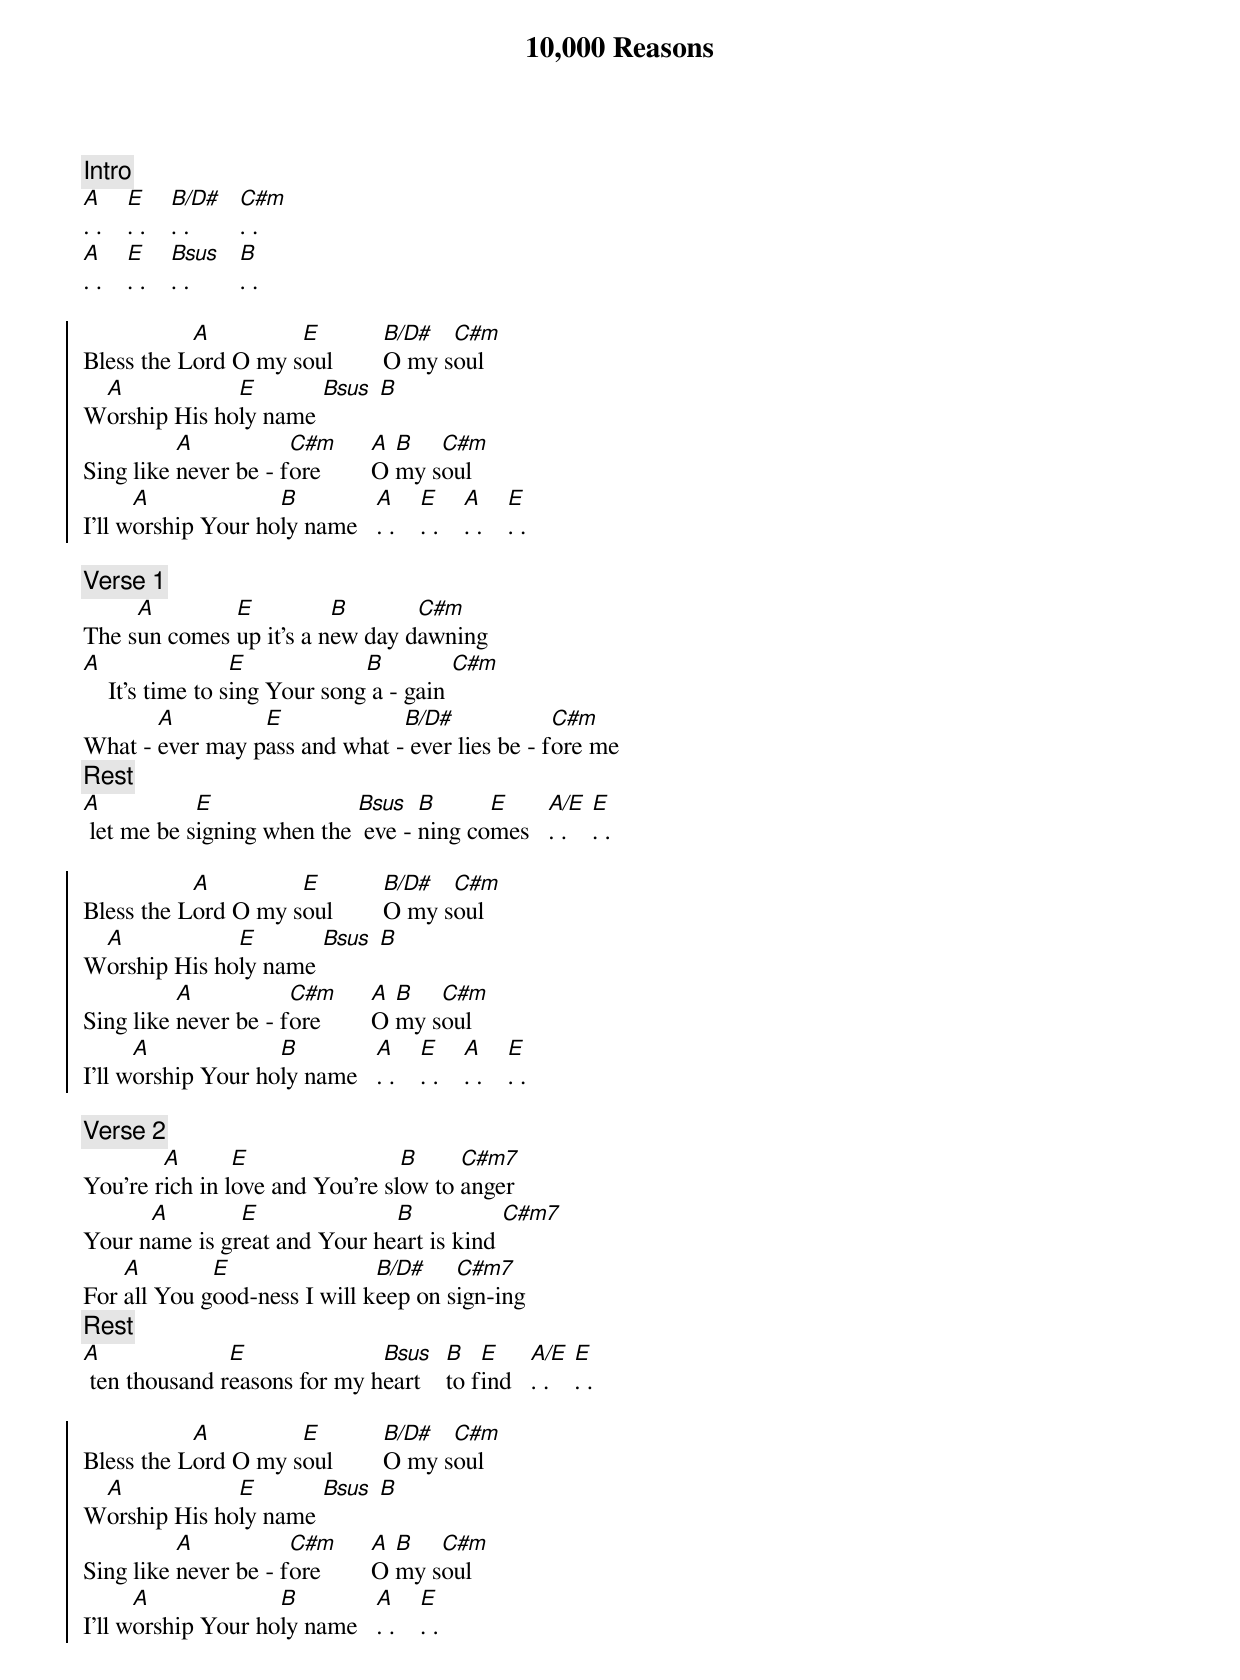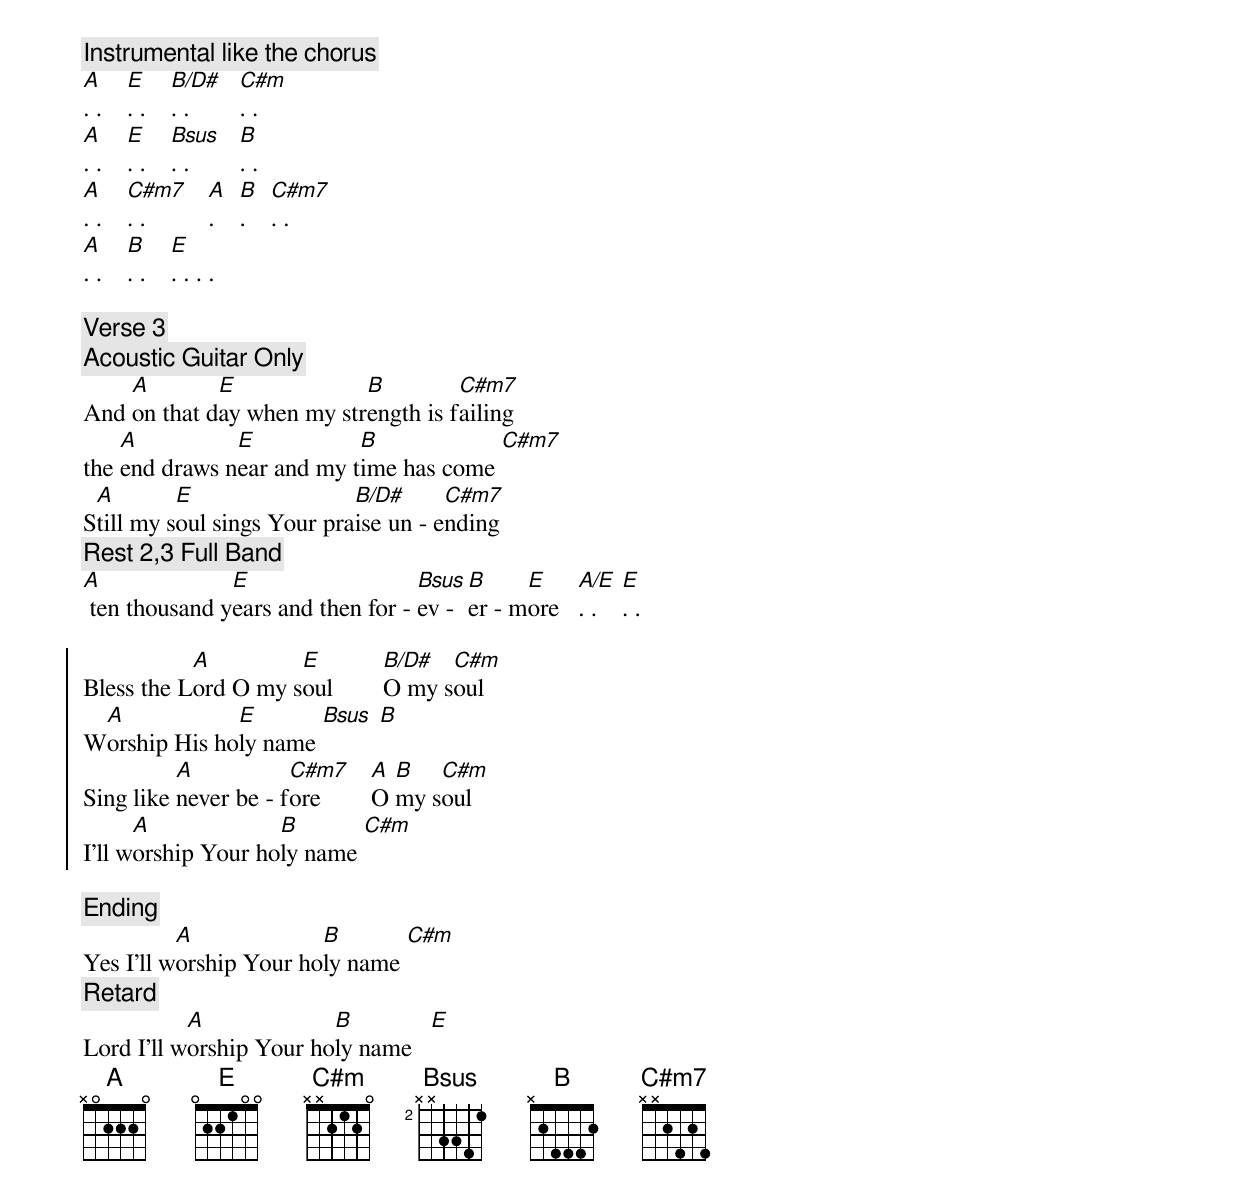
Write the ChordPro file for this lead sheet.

{title: 10,000 Reasons}
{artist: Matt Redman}
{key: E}
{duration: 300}
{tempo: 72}
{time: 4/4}
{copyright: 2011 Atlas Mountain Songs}

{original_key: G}
{c: Intro}
[A]. .    [E]. .    [B/D#]. .        [C#m]. .
[A]. .    [E]. .    [Bsus]. .        [B]. .

{start_of_chorus}
Bless the L[A]ord O my s[E]oul        [B/D#]O my s[C#m]oul
W[A]orship His ho[E]ly name [Bsus] [B]
Sing like [A]never be - f[C#m]ore        [A]O [B]my s[C#m]oul
I'll w[A]orship Your ho[B]ly name   [A]. .    [E]. .    [A]. .    [E]. .
{end_of_chorus}

{c: Verse 1}
The s[A]un comes [E]up it's a n[B]ew day d[C#m]awning
[A]    It's time to s[E]ing Your song[B] a - gain [C#m]
What - [A]ever may p[E]ass and what -[B/D#] ever lies be - f[C#m]ore me
{c: Rest}
[A] let me be s[E]igning when the [Bsus] eve - [B]ning co[E]mes   [A/E]. .    [E]. .

{start_of_chorus}
Bless the L[A]ord O my s[E]oul        [B/D#]O my s[C#m]oul
W[A]orship His ho[E]ly name [Bsus] [B]
Sing like [A]never be - f[C#m]ore        [A]O [B]my s[C#m]oul
I'll w[A]orship Your ho[B]ly name   [A]. .    [E]. .    [A]. .    [E]. .
{end_of_chorus}

{c: Verse 2}
You're r[A]ich in l[E]ove and You're sl[B]ow to [C#m7]anger
Your n[A]ame is gr[E]eat and Your he[B]art is kind [C#m7]
For [A]all You g[E]ood-ness I will k[B/D#]eep on s[C#m7]ign-ing
{c: Rest}
[A] ten thousand r[E]easons for my h[Bsus]eart    [B]to f[E]ind   [A/E]. .    [E]. .

{start_of_chorus}
Bless the L[A]ord O my s[E]oul        [B/D#]O my s[C#m]oul
W[A]orship His ho[E]ly name [Bsus] [B]
Sing like [A]never be - f[C#m]ore        [A]O [B]my s[C#m]oul
I'll w[A]orship Your ho[B]ly name   [A]. .    [E]. .
{end_of_chorus}

{c: Instrumental like the chorus}
[A]. .    [E]. .    [B/D#]. .        [C#m]. .
[A]. .    [E]. .    [Bsus]. .        [B]. .
[A]. .    [C#m7]. .          [A].    [B].    [C#m7]. .
[A]. .    [B]. .    [E]. . . .

{c: Verse 3}
{c: Acoustic Guitar Only}
And [A]on that d[E]ay when my str[B]ength is f[C#m7]ailing
the [A]end draws n[E]ear and my t[B]ime has come [C#m7]
S[A]till my s[E]oul sings Your pra[B/D#]ise un - e[C#m7]nding
{c: Rest 2,3 Full Band}
[A] ten thousand y[E]ears and then for - [Bsus]ev - [B]er - m[E]ore   [A/E]. .    [E]. .

{start_of_chorus}
Bless the L[A]ord O my s[E]oul        [B/D#]O my s[C#m]oul
W[A]orship His ho[E]ly name [Bsus] [B]
Sing like [A]never be - f[C#m7]ore        [A]O [B]my s[C#m]oul
I'll w[A]orship Your ho[B]ly name [C#m]
{end_of_chorus}

{c: Ending}
Yes I'll w[A]orship Your ho[B]ly name [C#m]
{c: Retard}
Lord I'll w[A]orship Your ho[B]ly name   [E]
